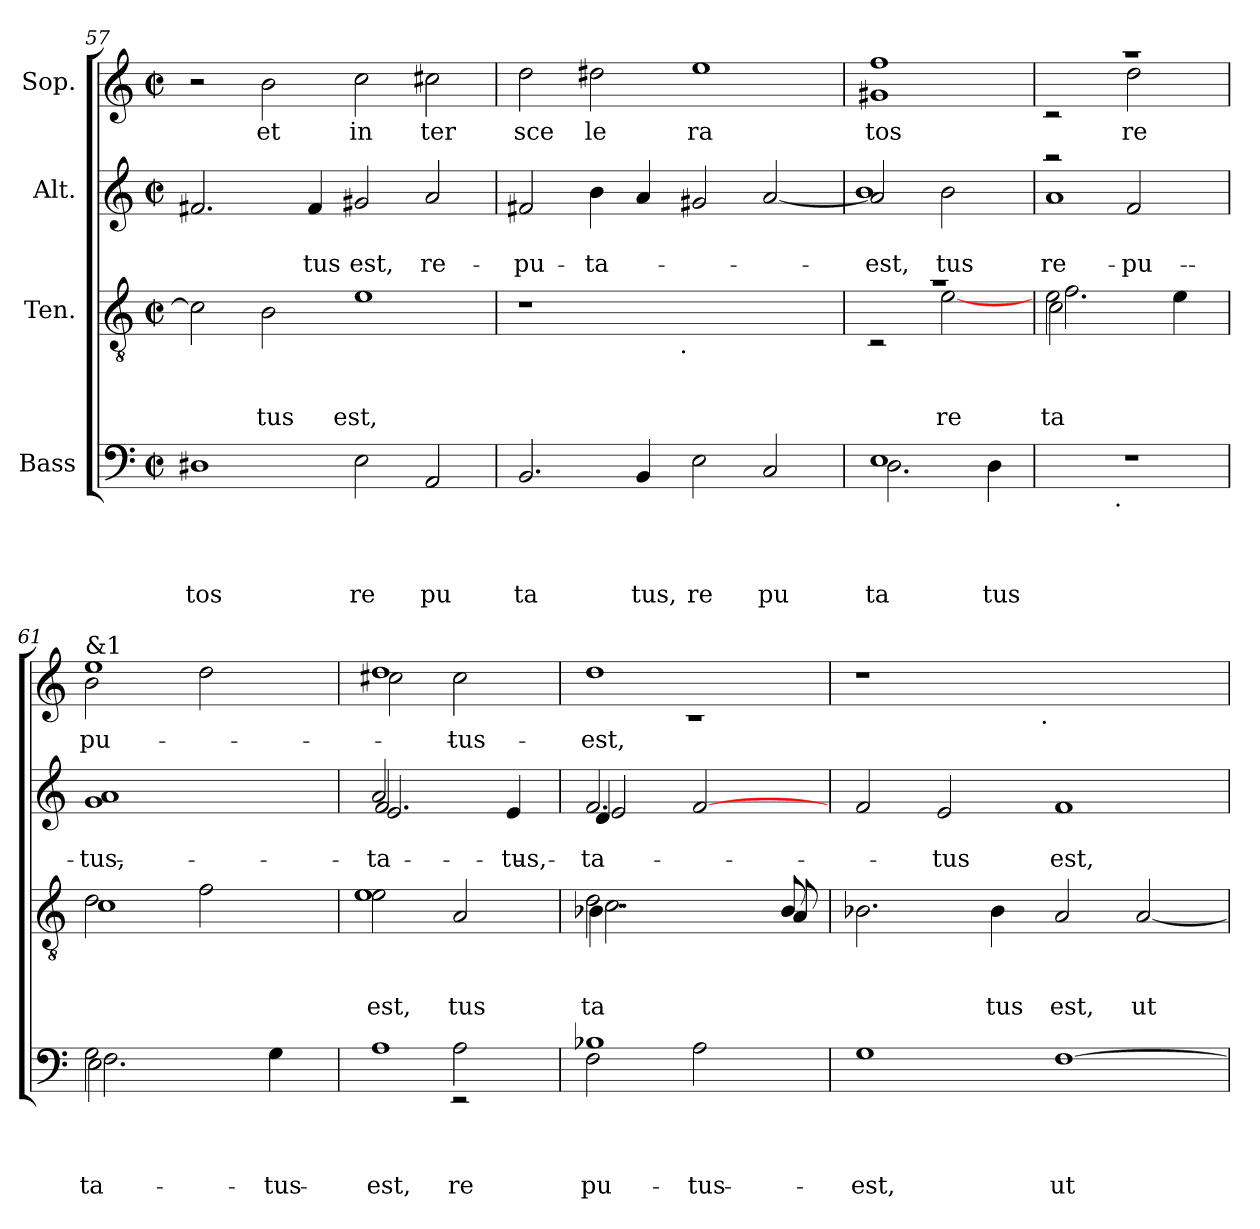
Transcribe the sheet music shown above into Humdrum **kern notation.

**kern	**text	**text	**text	**text	**kern	**text	**text	**text	**kern	**text	**text	**kern	**text
*part4	*part4	*part4	*part4	*part4	*part3	*part3	*part3	*part3	*part2	*part2	*part2	*part1	*part1
*staff4	*staff4	*staff4	*staff4	*staff4	*staff3	*staff3	*staff3	*staff3	*staff2	*staff2	*staff2	*staff1	*staff1
*I"Bass	*	*	*	*	*I"Ten.	*	*	*	*I"Alt.	*	*	*I"Sop.	*
*clefF4	*	*	*	*	*clefGv2	*	*	*	*clefG2	*	*	*clefG2	*
*k[]	*	*	*	*	*k[]	*	*	*	*k[]	*	*	*k[]	*
*C:	*	*	*	*	*C:	*	*	*	*C:	*	*	*C:	*
*M2/2	*	*	*	*	*M2/2	*	*	*	*M2/2	*	*	*M2/2	*
*met(c|)	*	*	*	*	*met(c|)	*	*	*	*met(c|)	*	*	*met(c|)	*
=57	=57	=57	=57	=57	=57	=57	=57	=57	=57	=57	=57	=57	=57
!	!	!	!	!LO:LY:b	!	!	!	!	!	!	!	!	!
1D#X	.	.	.	tos	2c\]	.	.	.	2.f#X/	.	.	2r	.
!	!	!	!	!	!	!	!	!LO:LY:b	!	!	!	!	!LO:LY:b
.	.	.	.	.	2B\	.	.	tus	.	.	.	2b\	et
!	!	!	!	!	!	!	!	!	!	!	!LO:LY:b	!	!
.	.	.	.	.	.	.	.	.	4f#/	.	-tus	.	.
!	!	!	!	!LO:LY:b	!	!	!	!LO:LY:b	!	!	!LO:LY:b	!	!LO:LY:b
2E\	.	.	.	re	1e	.	.	est,	2g#X/	.	est,	2cc\	in
!	!	!	!	!LO:LY:b	!	!	!	!	!	!	!LO:LY:b	!	!LO:LY:b
2AA/	.	.	.	pu	.	.	.	.	2a/	.	re-	2cc#X\	ter
=58	=58	=58	=58	=58	=58	=58	=58	=58	=58	=58	=58	=58	=58
!	!	!	!	!LO:LY:b	!	!	!	!	!	!	!LO:LY:b	!	!LO:LY:b
*	*	*	*	*	*^	*	*	*	*	*	*	*	*
2.BB/	.	.	.	ta	1r	2ryy	.	.	.	2f#X/	.	-pu-	2dd\	sce
!	!	!	!	!	!	!	!	!	!	!	!	!LO:LY:b	!	!LO:LY:b
.	.	.	.	.	.	4...ryy	.	.	.	4b\	.	-ta-	2dd#X\	le
!	!	!	!	!LO:LY:b	!	!	!	!	!	!	!	!	!	!
4BB/	.	.	.	tus,	.	.	.	.	.	4a/	.	.	.	.
!	!	!	!	!	!	!LO:TX:b:t=.	!	!	!	!	!	!	!	!
.	.	.	.	.	.	1ryy	.	.	.	.	.	.	.	.
!	!	!	!	!LO:LY:b	!	!	!	!	!	!	!	!	!	!LO:LY:b
2E\	.	.	.	re	1ryy	.	.	.	.	2g#X/	.	.	1ee	ra
!	!	!	!	!LO:LY:b	!	!	!	!	!	!	!	!	!	!
2C/	.	.	.	pu	.	.	.	.	.	[<2a/	.	.	.	.
.	.	.	.	.	.	32ryy	.	.	.	.	.	.	.	.
=59	=59	=59	=59	=59	=59	=59	=59	=59	=59	=59	=59	=59	=59	=59
!	!	!	!	!LO:LY:b	!	!	!	!	!	!	!	!	!	!
*^	*	*	*	*	*	*	*	*	*	*	*	*	*	*
!	!	!	!	!	!LO:LY:b	!	!	!	!	!	!	!	!LO:LY:b	!	!LO:LY:b
*	*	*	*	*	*	*	*	*	*	*	*^	*	*	*	*
1E	2.D\	.	.	.	ta	1ra	2rC	.	.	.	2a/]	1b	.	est,	1g#X 1ff	tos
!	!	!	!	!	!	!	!	!	!	!LO:LY:b	!	!	!	!LO:LY:b	!	!
.	.	.	.	.	.	.	[>2e\	.	.	re	2b\	.	.	-tus	.	.
!	!	!	!	!	!LO:LY:b	!	!	!	!	!	!	!	!	!	!	!
.	4D\	.	.	.	tus	.	.	.	.	.	.	.	.	.	.	.
=60	=60	=60	=60	=60	=60	=60	=60	=60	=60	=60	=60	=60	=60	=60	=60	=60
!	!	!	!	!	!	!	!	!	!	!LO:LY:b	!	!	!	!	!	!
*	*	*	*	*	*	*	*^	*	*	*	*	*	*	*	*	*
!	!	!	!	!	!	!	!	!	!	!	!LO:LY:b	!	!	!	!LO:LY:b	!	!
*	*	*	*	*	*	*	*	*	*	*	*	*	*	*	*	*^	*
1r	4...ryy	.	.	.	.	2e\	2c\	2.f\	.	.	ta	2raa	1a	.	-re-	1raa	2rc	.
!	!LO:TX:b:t=.	!	!	!	!	!	!	!	!	!	!	!	!	!	!	!	!	!
.	2ryy	.	.	.	.	.	.	.	.	.	.	.	.	.	.	.	.	.
!	!	!	!	!	!	!	!	!	!	!	!	!	!	!	!LO:LY:b	!	!	!LO:LY:b
.	.	.	.	.	.	2ryy	2ryy	.	.	.	.	2f/	.	.	pu-	.	2dd\	re
.	.	.	.	.	.	.	.	4e\	.	.	.	.	.	.	.	.	.	.
.	32ryy	.	.	.	.	.	.	.	.	.	.	.	.	.	.	.	.	.
!!LO:LB:g=z	!!
=61	=61	=61	=61	=61	=61	=61	=61	=61	=61	=61	=61	=61	=61	=61	=61	=61	=61	=61
!	!	!	!	!	!	!	!	!	!	!	!	!	!	!	!	!LO:TX:a:t=&1	!	!
!	!	!	!	!	!LO:LY:b	!	!	!	!	!	!	!	!	!	!	!	!	!
!	!	!	!	!	!LO:LY:b	!	!	!	!	!	!	!	!	!	!	!	!	!
*	*^	*	*	*	*	*	*	*	*	*	*	*	*	*	*	*	*	*
!	!	!	!	!	!	!LO:LY:b	!	!	!	!	!	!	!	!	!	!LO:LY:b	!	!	!LO:LY:b
!	!	!	!	!	!	!	!	!	!	!	!	!	!	!	!	!	!	!	!LO:LY:b
*	*	*	*	*	*	*	*	*	*	*	*	*	*v	*v	*	*	*	*	*
2G\	2E\	2.F\	.	.	.	-ta-	8ryy	2d\	1c	.	.	.	1g 1a	.	-tus,	1ee	2b\	-pu-
.	.	.	.	.	.	.	32ryy	.	.	.	.	.	.	.	.	.	.	.
.	.	.	.	.	.	.	2ryy	.	.	.	.	.	.	.	.	.	.	.
2ryy	2ryy	.	.	.	.	.	.	2f\	.	.	.	.	.	.	.	.	2dd\	.
.	.	.	.	.	.	.	4ryy	.	.	.	.	.	.	.	.	.	.	.
!	!	!	!	!	!	!LO:LY:b	!	!	!	!	!	!	!	!	!	!	!	!
.	.	4G\	.	.	.	-tus	.	.	.	.	.	.	.	.	.	.	.	.
.	.	.	.	.	.	.	16.ryy	.	.	.	.	.	.	.	.	.	.	.
*	*	*	*	*	*	*	*v	*v	*v	*	*	*	*	*	*	*	*	*
=62	=62	=62	=62	=62	=62	=62	=62	=62	=62	=62	=62	=62	=62	=62	=62	=62
!	!	!	!	!	!	!LO:LY:b	!	!	!	!LO:LY:b	!	!	!LO:LY:b	!	!	!
*	*	*	*	*	*	*	*^	*	*	*	*^	*	*	*	*	*
!	!	!	!	!	!	!	!	!	!	!	!	!	!	!	!LO:LY:b	!	!	!
*	*	*	*	*	*	*	*	*	*	*	*	*	*^	*	*	*	*	*
!	!	!	!	!	!	!	!	!	!	!	!	!	!	!	!	!LO:LY:b	!	!	!
1A	2ryy	2ryy	.	.	.	est,	2e\	1e	.	.	est,	2a/	2f/	2.e/	.	-ta-	1dd	2cc#X\	.
!	!	!	!	!	!	!LO:LY:b	!	!	!	!	!LO:LY:b	!	!	!	!	!	!	!	!LO:LY:b
.	2rEE	2A\	.	.	.	re-	2A/	.	.	.	tus	2ryy	2ryy	.	.	.	.	2cc#\	-tus
!	!	!	!	!	!	!	!	!	!	!	!	!	!	!	!	!LO:LY:b	!	!	!
.	.	.	.	.	.	.	.	.	.	.	.	.	.	4e/	.	-tus,	.	.	.
*v	*v	*v	*	*	*	*	*	*	*	*	*	*	*	*	*	*	*	*	*
*	*	*	*	*	*v	*v	*	*	*	*	*	*	*	*	*	*	*
=63	=63	=63	=63	=63	=63	=63	=63	=63	=63	=63	=63	=63	=63	=63	=63	=63
!	!	!	!	!LO:LY:b	!	!	!	!	!	!	!	!	!	!	!	!
*^	*	*	*	*	*	*	*	*	*	*	*	*	*	*	*	*
!	!	!	!	!	!LO:LY:b	!	!	!	!LO:LY:b	!	!	!	!	!	!	!	!
*	*	*	*	*	*	*^	*	*	*	*	*	*	*	*	*	*	*
!	!	!	!	!	!	!	!	!	!	!LO:LY:b	!	!	!	!	!	!	!	!
*	*	*	*	*	*	*	*^	*	*	*	*	*	*	*	*	*	*	*
!	!	!	!	!	!	!	!	!	!	!	!LO:LY:b	!	!	!	!	!LO:LY:b	!	!	!
*	*	*	*	*	*	*	*	*^	*	*	*	*	*	*	*	*	*	*	*
!	!	!	!	!	!	!	!	!	!	!	!	!	!	!	!	!	!LO:LY:b	!	!	!
!	!	!	!	!	!	!	!	!	!	!	!	!	!	!	!	!	!LO:LY:b	!	!	!LO:LY:b
1B-X	2F\	.	.	.	-pu-	2.d\	4B-X\	2.c\	2..ryy	.	.	ta	2.f/	4d/	2e/	.	-ta-	1dd	1rc	est,
.	.	.	.	.	.	.	2.ryy	.	.	.	.	.	.	2.ryy	.	.	.	.	.	.
!	!	!	!	!	!LO:LY:b	!	!	!	!	!	!	!	!	!	!	!	!	!	!	!
.	2A\	.	.	.	-tus	.	.	.	.	.	.	.	.	.	[<2f/	.	.	.	.	.
.	.	.	.	.	.	4ryy	.	8ryy	.	.	.	.	4ryy	.	.	.	.	.	.	.
.	.	.	.	.	.	.	.	8B-/	8A/	.	.	.	.	.	.	.	.	.	.	.
*v	*v	*	*	*	*	*	*	*	*	*	*	*	*v	*v	*v	*	*	*	*	*
=64	=64	=64	=64	=64	=64	=64	=64	=64	=64	=64	=64	=64	=64	=64	=64	=64	=64
!	!	!	!	!LO:LY:b	!	!	!	!	!	!	!	!	!	!	!	!	!
*	*	*	*	*	*v	*v	*v	*v	*	*	*	*	*	*	*	*	*
1G	.	.	.	est,	2.B-X\	.	.	.	2f/	.	.	1r	2ryy	.
!	!	!	!	!	!	!	!	!	!	!	!LO:LY:b	!	!	!
.	.	.	.	.	.	.	.	.	2e/	.	-tus	.	4...ryy	.
!	!	!	!	!	!	!	!	!LO:LY:b	!	!	!	!	!	!
.	.	.	.	.	4B-\	.	.	tus	.	.	.	.	.	.
!	!	!	!	!	!	!	!	!	!	!	!	!	!LO:TX:b:t=.	!
.	.	.	.	.	.	.	.	.	.	.	.	.	1ryy	.
!	!	!	!	!LO:LY:b	!	!	!	!LO:LY:b	!	!	!LO:LY:b	!	!	!
[>1F	.	.	.	ut	2A/	.	.	est,	1f	.	est,	1ryy	.	.
!	!	!	!	!	!	!	!	!LO:LY:b	!	!	!	!	!	!
.	.	.	.	.	[<2A/	.	.	ut	.	.	.	.	.	.
.	.	.	.	.	.	.	.	.	.	.	.	.	32ryy	.
*	*	*	*	*	*	*	*	*	*	*	*	*v	*v	*
=	=	=	=	=	=	=	=	=	=	=	=	=	=
*-	*-	*-	*-	*-	*-	*-	*-	*-	*-	*-	*-	*-	*-
